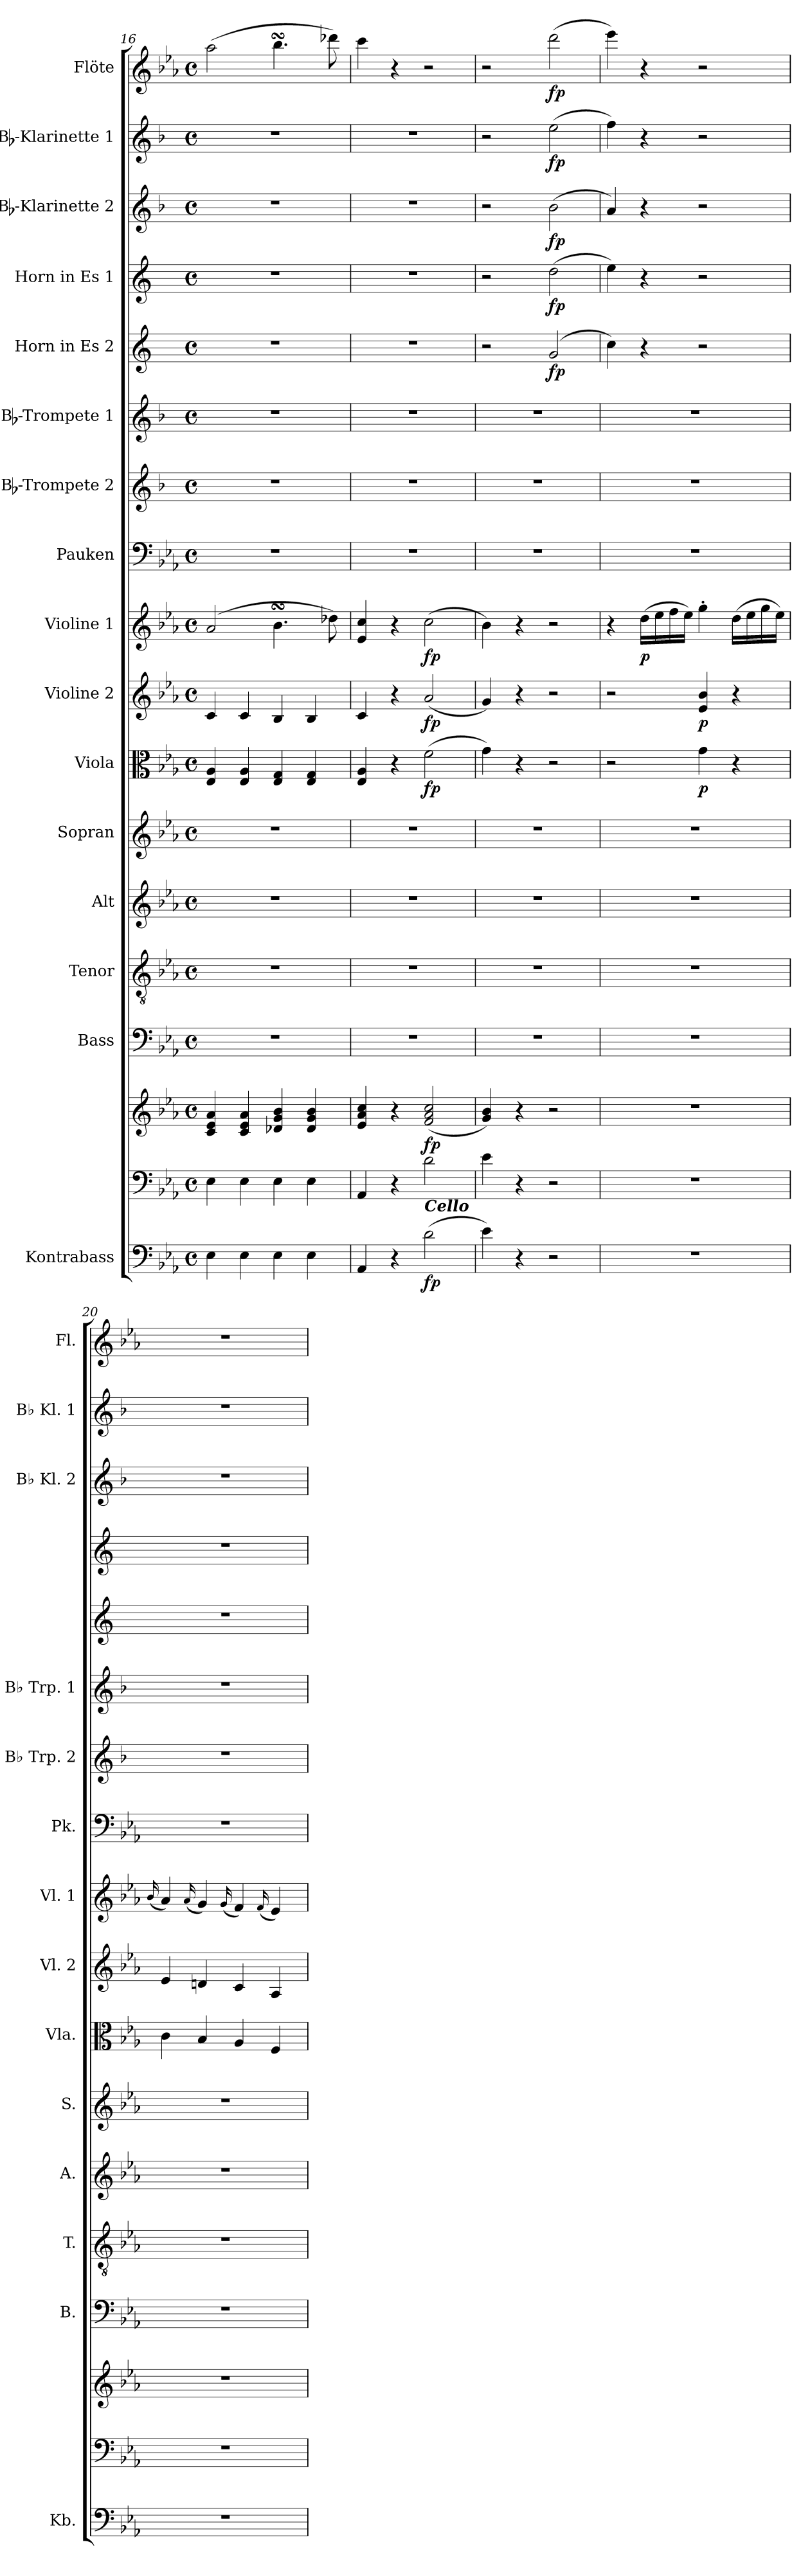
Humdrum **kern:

**kern	**dynam	**kern	**kern	**dynam	**kern	**kern	**kern	**kern	**kern	**dynam	**kern	**dynam	**kern	**dynam	**kern	**kern	**kern	**kern	**dynam	**kern	**dynam	**kern	**dynam	**kern	**dynam	**kern	**dynam
*part17	*part17	*part16	*part16	*part16	*part15	*part14	*part13	*part12	*part11	*part11	*part10	*part10	*part9	*part9	*part8	*part7	*part6	*part5	*part5	*part4	*part4	*part3	*part3	*part2	*part2	*part1	*part1
*staff18	*staff18	*staff17	*staff16	*staff16/17	*staff15	*staff14	*staff13	*staff12	*staff11	*staff11	*staff10	*staff10	*staff9	*staff9	*staff8	*staff7	*staff6	*staff5	*staff5	*staff4	*staff4	*staff3	*staff3	*staff2	*staff2	*staff1	*staff1
*I"Kontrabass	*	*	*	*	*I"Bass	*I"Tenor	*I"Alt	*I"Sopran	*I"Viola	*	*I"Violine 2	*	*I"Violine 1	*	*I"Pauken	*I"Bb-Trompete 2	*I"Bb-Trompete 1	*I"Horn in Es 2	*	*I"Horn in Es 1	*	*I"Bb-Klarinette 2	*	*I"Bb-Klarinette 1	*	*I"Flöte	*
*I'Kb.	*	*	*	*	*I'B.	*I'T.	*I'A.	*I'S.	*I'Vla.	*	*I'Vl. 2	*	*I'Vl. 1	*	*I'Pk.	*I'Bb Trp. 2	*I'Bb Trp. 1	*	*	*	*	*I'Bb Kl. 2	*	*I'Bb Kl. 1	*	*I'Fl.	*
*clefF4	*	*clefF4	*clefG2	*	*clefF4	*clefGv2	*clefG2	*clefG2	*clefC3	*	*clefG2	*	*clefG2	*	*clefF4	*clefG2	*clefG2	*clefG2	*	*clefG2	*	*clefG2	*	*clefG2	*	*clefG2	*
*ITrd7c12	*	*	*	*	*	*	*	*	*	*	*	*	*	*	*	*ITrd1c2	*ITrd1c2	*ITrd5c9	*	*ITrd5c9	*	*ITrd1c2	*	*ITrd1c2	*	*	*
*k[b-e-a-]	*	*k[b-e-a-]	*k[b-e-a-]	*	*k[b-e-a-]	*k[b-e-a-]	*k[b-e-a-]	*k[b-e-a-]	*k[b-e-a-]	*	*k[b-e-a-]	*	*k[b-e-a-]	*	*k[b-e-a-]	*k[b-e-a-]	*k[b-e-a-]	*k[b-e-a-]	*	*k[b-e-a-]	*	*k[b-e-a-]	*	*k[b-e-a-]	*	*k[b-e-a-]	*
*E-:	*	*E-:	*E-:	*	*E-:	*E-:	*E-:	*E-:	*E-:	*	*E-:	*	*E-:	*	*E-:	*E-:	*E-:	*E-:	*	*E-:	*	*E-:	*	*E-:	*	*E-:	*
*M4/4	*	*M4/4	*M4/4	*	*M4/4	*M4/4	*M4/4	*M4/4	*M4/4	*	*M4/4	*	*M4/4	*	*M4/4	*M4/4	*M4/4	*M4/4	*	*M4/4	*	*M4/4	*	*M4/4	*	*M4/4	*
*met(c)	*	*met(c)	*met(c)	*	*met(c)	*met(c)	*met(c)	*met(c)	*met(c)	*	*met(c)	*	*met(c)	*	*met(c)	*met(c)	*met(c)	*met(c)	*	*met(c)	*	*met(c)	*	*met(c)	*	*met(c)	*
=16	=16	=16	=16	=16	=16	=16	=16	=16	=16	=16	=16	=16	=16	=16	=16	=16	=16	=16	=16	=16	=16	=16	=16	=16	=16	=16	=16
4EE-\	.	4E-\	4c/ 4e-/ 4a-/	.	1r	1r	1r	1r	4E-/ 4A-/	.	4c/	.	(2a-/	.	1r	1r	1r	1r	.	1r	.	1r	.	1r	.	(>2aa-\	.
4EE-\	.	4E-\	4c/ 4e-/ 4a-/	.	.	.	.	.	4E-/ 4A-/	.	4c/	.	.	.	.	.	.	.	.	.	.	.	.	.	.	.	.
4EE-\	.	4E-\	4d-X/ 4g/ 4b-/	.	.	.	.	.	4E-/ 4G/	.	4B-/	.	4.b-sSSS\	.	.	.	.	.	.	.	.	.	.	.	.	4.bb-sSSS\	.
4EE-\	.	4E-\	4d-/ 4g/ 4b-/	.	.	.	.	.	4E-/ 4G/	.	4B-/	.	.	.	.	.	.	.	.	.	.	.	.	.	.	.	.
.	.	.	.	.	.	.	.	.	.	.	.	.	8dd-X\)	.	.	.	.	.	.	.	.	.	.	.	.	8ddd-X\)	.
=17	=17	=17	=17	=17	=17	=17	=17	=17	=17	=17	=17	=17	=17	=17	=17	=17	=17	=17	=17	=17	=17	=17	=17	=17	=17	=17	=17
4AAA-/	.	4AA-/	4e-/ 4a-/ 4cc/	.	1r	1r	1r	1r	4E-/ 4A-/	.	4c/	.	4e-/ 4cc/	.	1r	1r	1r	1r	.	1r	.	1r	.	1r	.	4ccc\	.
4r	.	4r	4r	.	.	.	.	.	4r	.	4r	.	4r	.	.	.	.	.	.	.	.	.	.	.	.	4r	.
!LO:TX:a:Bi:t=Cello	!	!	!	!	!	!	!	!	!	!	!	!	!	!	!	!	!	!	!	!	!	!	!	!	!	!	!
!	!LO:DY:b	!	!	!LO:DY:b	!	!	!	!	!	!LO:DY:b	!	!LO:DY:b	!	!LO:DY:b	!	!	!	!	!	!	!	!	!	!	!	!	!
(>2D\	fp	2d\	(<2f/ 2a-/ 2cc/	fp	.	.	.	.	(>2f\	fp	(<2a-/	fp	(>2cc\	fp	.	.	.	.	.	.	.	.	.	.	.	2r	.
=18	=18	=18	=18	=18	=18	=18	=18	=18	=18	=18	=18	=18	=18	=18	=18	=18	=18	=18	=18	=18	=18	=18	=18	=18	=18	=18	=18
4E-\)	.	4e-\	4g/ 4b-/)	.	1r	1r	1r	1r	4g\)	.	4g/)	.	4b-\)	.	1r	1r	1r	2r	.	2r	.	2r	.	2r	.	2r	.
4r	.	4r	4r	.	.	.	.	.	4r	.	4r	.	4r	.	.	.	.	.	.	.	.	.	.	.	.	.	.
!	!	!	!	!	!	!	!	!	!	!	!	!	!	!	!	!	!	!	!LO:DY:b	!	!LO:DY:b	!	!LO:DY:b	!	!LO:DY:b	!	!LO:DY:b
2r	.	2r	2r	.	.	.	.	.	2r	.	2r	.	2r	.	.	.	.	(2B-/	fp	(>2f\	fp	(>2a-\	fp	(>2dd\	fp	(>2ddd\	fp
=19	=19	=19	=19	=19	=19	=19	=19	=19	=19	=19	=19	=19	=19	=19	=19	=19	=19	=19	=19	=19	=19	=19	=19	=19	=19	=19	=19
1r	.	1r	1r	.	1r	1r	1r	1r	2r	.	2r	.	4r	.	1r	1r	1r	4e-\)	.	4g\)	.	4g/)	.	4ee-\)	.	4eee-\)	.
!	!	!	!	!	!	!	!	!	!	!	!	!	!	!LO:DY:b	!	!	!	!	!	!	!	!	!	!	!	!	!
.	.	.	.	.	.	.	.	.	.	.	.	.	(>16dd\LL	p	.	.	.	4r	.	4r	.	4r	.	4r	.	4r	.
.	.	.	.	.	.	.	.	.	.	.	.	.	16ee-\	.	.	.	.	.	.	.	.	.	.	.	.	.	.
.	.	.	.	.	.	.	.	.	.	.	.	.	16ff\	.	.	.	.	.	.	.	.	.	.	.	.	.	.
.	.	.	.	.	.	.	.	.	.	.	.	.	16ee-\JJ)	.	.	.	.	.	.	.	.	.	.	.	.	.	.
!	!	!	!	!	!	!	!	!	!	!LO:DY:b	!	!LO:DY:b	!	!	!	!	!	!	!	!	!	!	!	!	!	!	!
.	.	.	.	.	.	.	.	.	4g\	p	4e-/ 4b-/	p	4gg'>\	.	.	.	.	2r	.	2r	.	2r	.	2r	.	2r	.
.	.	.	.	.	.	.	.	.	4r	.	4r	.	(>16dd\LL	.	.	.	.	.	.	.	.	.	.	.	.	.	.
.	.	.	.	.	.	.	.	.	.	.	.	.	16ee-\	.	.	.	.	.	.	.	.	.	.	.	.	.	.
.	.	.	.	.	.	.	.	.	.	.	.	.	16gg\	.	.	.	.	.	.	.	.	.	.	.	.	.	.
.	.	.	.	.	.	.	.	.	.	.	.	.	16ee-\JJ)	.	.	.	.	.	.	.	.	.	.	.	.	.	.
=20	=20	=20	=20	=20	=20	=20	=20	=20	=20	=20	=20	=20	=20	=20	=20	=20	=20	=20	=20	=20	=20	=20	=20	=20	=20	=20	=20
.	.	.	.	.	.	.	.	.	.	.	.	.	(<16qqb-/	.	.	.	.	.	.	.	.	.	.	.	.	.	.
1r	.	1r	1r	.	1r	1r	1r	1r	4c\	.	4e-/	.	4a-/)	.	1r	1r	1r	1r	.	1r	.	1r	.	1r	.	1r	.
.	.	.	.	.	.	.	.	.	.	.	.	.	(<16qqa-/	.	.	.	.	.	.	.	.	.	.	.	.	.	.
.	.	.	.	.	.	.	.	.	4B-/	.	4dn/	.	4g/)	.	.	.	.	.	.	.	.	.	.	.	.	.	.
.	.	.	.	.	.	.	.	.	.	.	.	.	(<16qqg/	.	.	.	.	.	.	.	.	.	.	.	.	.	.
.	.	.	.	.	.	.	.	.	4A-/	.	4c/	.	4f/)	.	.	.	.	.	.	.	.	.	.	.	.	.	.
.	.	.	.	.	.	.	.	.	.	.	.	.	(<16qqf/	.	.	.	.	.	.	.	.	.	.	.	.	.	.
.	.	.	.	.	.	.	.	.	4F/	.	4A-/	.	4e-/)	.	.	.	.	.	.	.	.	.	.	.	.	.	.
=	=	=	=	=	=	=	=	=	=	=	=	=	=	=	=	=	=	=	=	=	=	=	=	=	=	=	=
*-	*-	*-	*-	*-	*-	*-	*-	*-	*-	*-	*-	*-	*-	*-	*-	*-	*-	*-	*-	*-	*-	*-	*-	*-	*-	*-	*-
